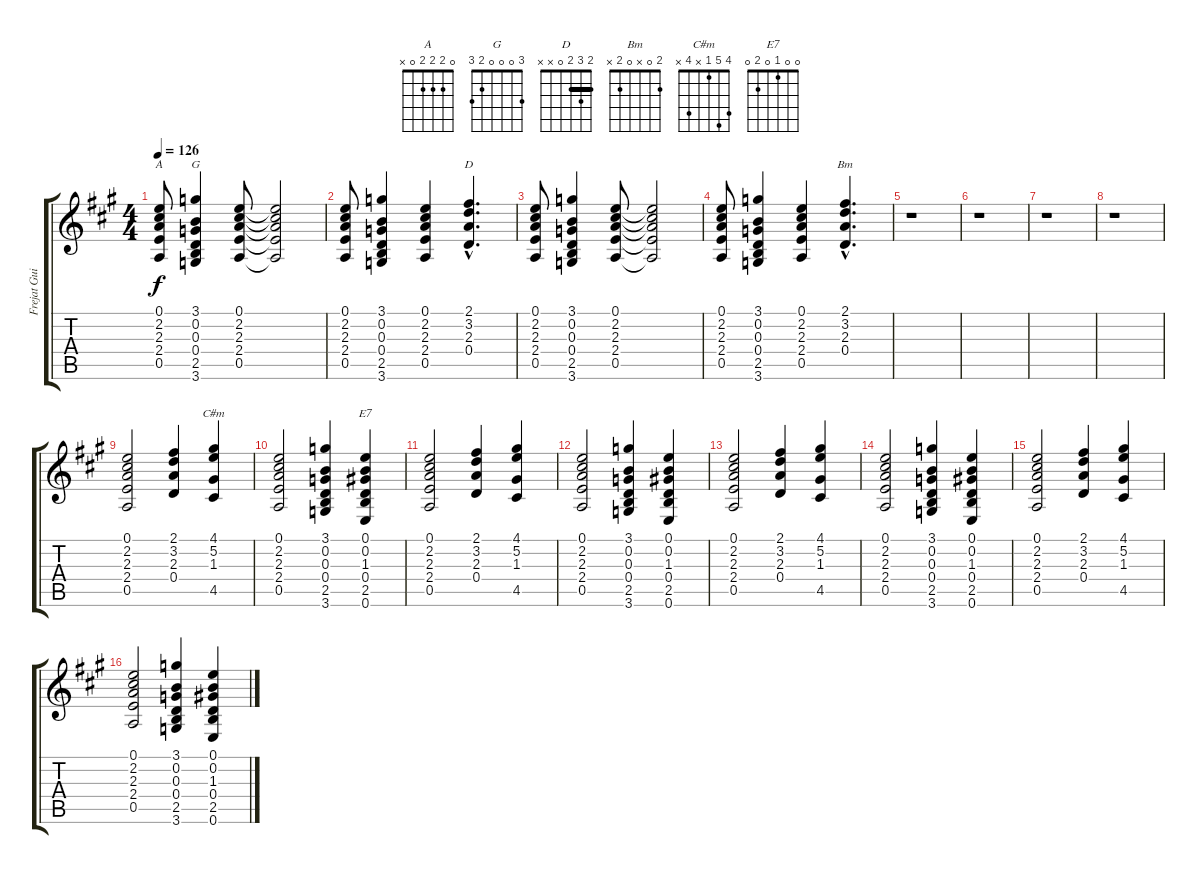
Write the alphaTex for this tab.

\track ("Frejat Guitar" "Frejat Gui") {instrument distortionguitar}
\staff {score tabs}
\tuning (E4 B3 G3 D3 A2 E2) {hide}
\chord ("A" 0 2 2 2 0 x)
\chord ("G" 3 0 0 0 2 3)
\chord ("D" 2 3 2 0 x x) {barre 2}
\chord ("Bm" 2 0 x 0 2 x)
\chord ("C#m" 4 5 1 x 4 x)
\chord ("E7" 0 0 1 0 2 0)
\ts (4 4)
\tempo 126
\clef g2
\ks a
(0.1 2.2 2.3 2.4 0.5).8{ch "A" dy f} (3.1 0.2 0.3 0.4 2.5 3.6).4{ch "G"} (0.1 2.2 2.3 2.4 0.5).8 (0.1{t} 2.2{t} 2.3{t} 2.4{t} 0.5{t}).2 |
(0.1 2.2 2.3 2.4 0.5).8 (3.1 0.2 0.3 0.4 2.5 3.6).4 (0.1 2.2 2.3 2.4 0.5).4 (2.1{hac} 3.2{hac} 2.3{hac} 0.4{hac}).4{d ch "D"} |
(0.1 2.2 2.3 2.4 0.5).8 (3.1 0.2 0.3 0.4 2.5 3.6).4 (0.1 2.2 2.3 2.4 0.5).8 (0.1{t} 2.2{t} 2.3{t} 2.4{t} 0.5{t}).2 |
(0.1 2.2 2.3 2.4 0.5).8 (3.1 0.2 0.3 0.4 2.5 3.6).4 (0.1 2.2 2.3 2.4 0.5).4 (2.1{hac} 3.2{hac} 2.3{hac} 0.4{hac}).4{d ch "Bm"} |
r.1 |
r.1 |
r.1 |
r.1 |
(0.1 2.2 2.3 2.4 0.5).2 (2.1 3.2 2.3 0.4).4 (4.1 5.2 1.3 4.5).4{ch "C#m"} |
(0.1 2.2 2.3 2.4 0.5).2 (3.1 0.2 0.3 0.4 2.5 3.6).4 (0.1 0.2 1.3 0.4 2.5 0.6).4{ch "E7"} |
(0.1 2.2 2.3 2.4 0.5).2 (2.1 3.2 2.3 0.4).4 (4.1 5.2 1.3 4.5).4 |
(0.1 2.2 2.3 2.4 0.5).2 (3.1 0.2 0.3 0.4 2.5 3.6).4 (0.1 0.2 1.3 0.4 2.5 0.6).4 |
(0.1 2.2 2.3 2.4 0.5).2 (2.1 3.2 2.3 0.4).4 (4.1 5.2 1.3 4.5).4 |
(0.1 2.2 2.3 2.4 0.5).2 (3.1 0.2 0.3 0.4 2.5 3.6).4 (0.1 0.2 1.3 0.4 2.5 0.6).4 |
(0.1 2.2 2.3 2.4 0.5).2 (2.1 3.2 2.3 0.4).4 (4.1 5.2 1.3 4.5).4 |
(0.1 2.2 2.3 2.4 0.5).2 (3.1 0.2 0.3 0.4 2.5 3.6).4 (0.1 0.2 1.3 0.4 2.5 0.6).4
